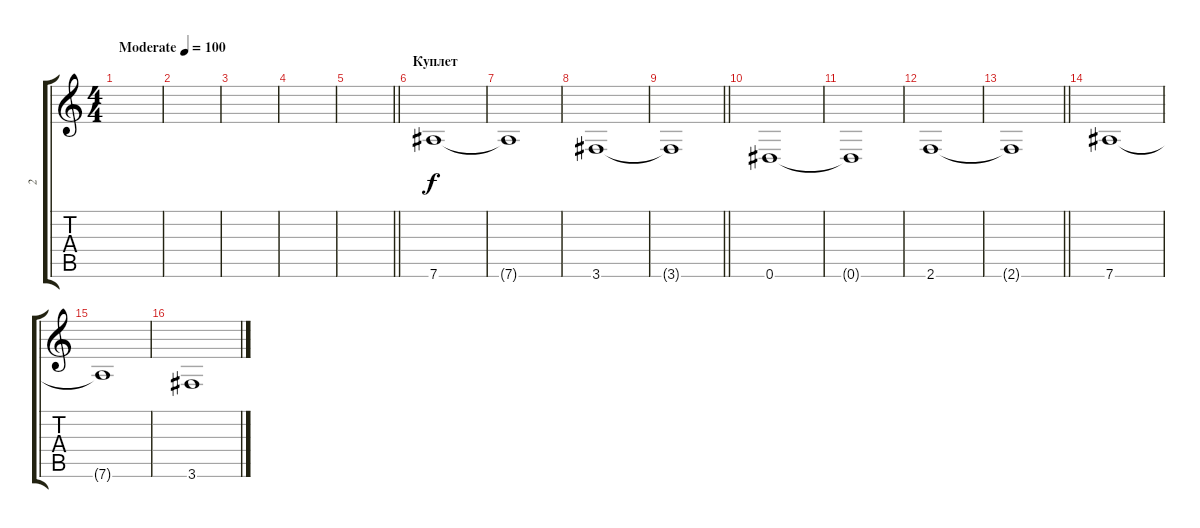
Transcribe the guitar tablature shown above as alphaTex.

\track ("2" "2") {instrument electricguitarclean}
\staff {score tabs}
\tuning (Eb4 Bb3 Gb3 Db3 Ab2 Eb2) {hide}
\ts (4 4)
\tempo (100 "Moderate")
\clef g2
\ks c
|
|
|
|
\barLineRight lightlight
|
\section ("" "Куплет")
7.6.1 |
7.6{t}.1 |
3.6.1 |
\barLineRight lightlight
3.6{t}.1 |
0.6.1 |
0.6{t}.1 |
2.6.1 |
\barLineRight lightlight
2.6{t}.1 |
7.6.1 |
7.6{t}.1 |
3.6.1
